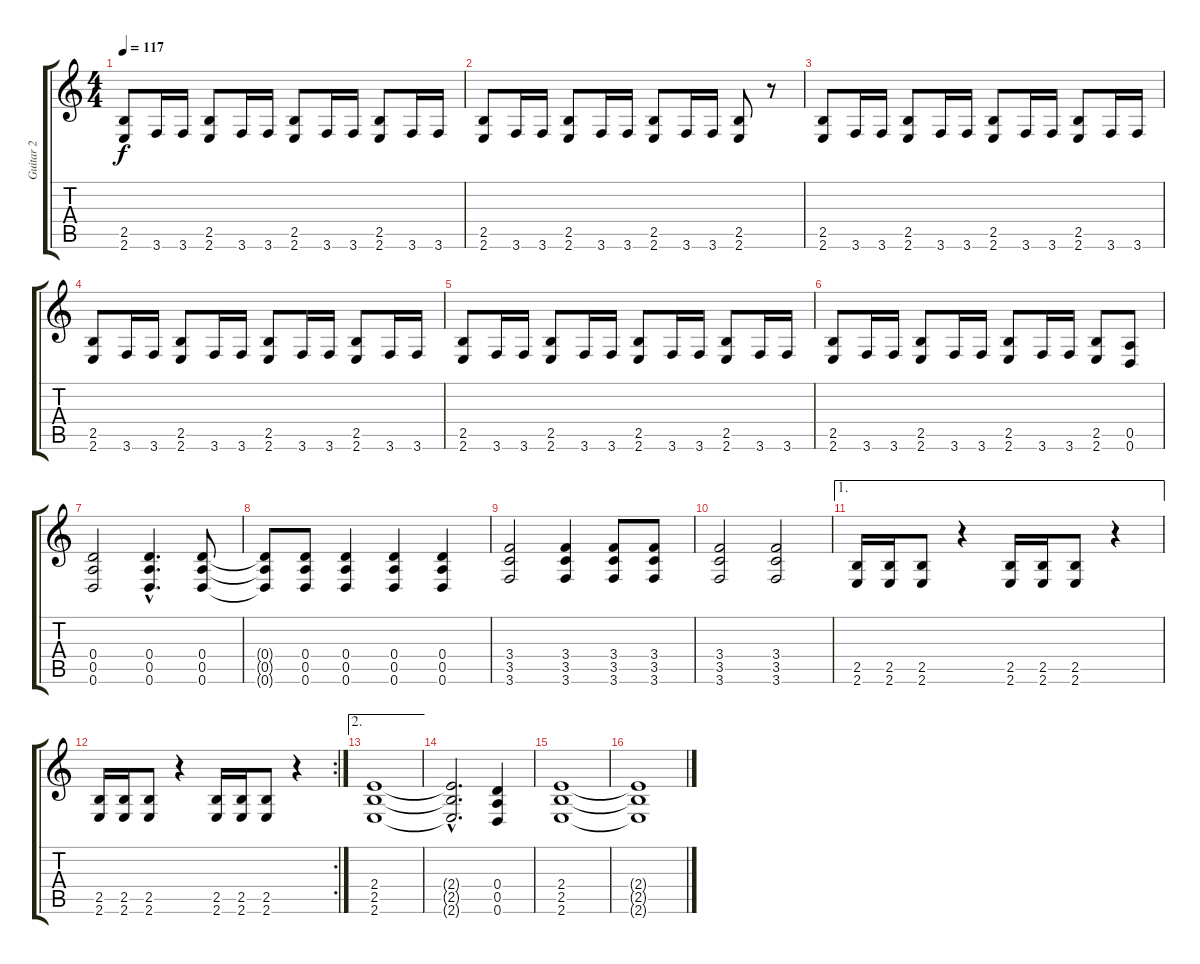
\track ("Guitar 2" "Guitar 2") {instrument distortionguitar}
\staff {score tabs}
\tuning (E4 B3 G3 D3 A2 D2) {hide}
\ts (4 4)
\tempo 117
\clef g2
\ks c
(2.5 2.6).8{dy f} 3.6.16 3.6.16 (2.5 2.6).8 3.6.16 3.6.16 (2.5 2.6).8 3.6.16 3.6.16 (2.5 2.6).8 3.6.16 3.6.16 |
(2.5 2.6).8 3.6.16 3.6.16 (2.5 2.6).8 3.6.16 3.6.16 (2.5 2.6).8 3.6.16 3.6.16 (2.5 2.6).8 r.8 |
(2.5 2.6).8 3.6.16 3.6.16 (2.5 2.6).8 3.6.16 3.6.16 (2.5 2.6).8 3.6.16 3.6.16 (2.5 2.6).8 3.6.16 3.6.16 |
(2.5 2.6).8 3.6.16 3.6.16 (2.5 2.6).8 3.6.16 3.6.16 (2.5 2.6).8 3.6.16 3.6.16 (2.5 2.6).8 3.6.16 3.6.16 |
(2.5 2.6).8 3.6.16 3.6.16 (2.5 2.6).8 3.6.16 3.6.16 (2.5 2.6).8 3.6.16 3.6.16 (2.5 2.6).8 3.6.16 3.6.16 |
(2.5 2.6).8 3.6.16 3.6.16 (2.5 2.6).8 3.6.16 3.6.16 (2.5 2.6).8 3.6.16 3.6.16 (2.5 2.6).8 (0.5 0.6).8 |
(0.4 0.5 0.6).2 (0.4{hac} 0.5{hac} 0.6{hac}).4{d} (0.4 0.5 0.6).8 |
(0.4{t} 0.5{t} 0.6{t}).8 (0.4 0.5 0.6).8 (0.4 0.5 0.6).4 (0.4 0.5 0.6).4 (0.4 0.5 0.6).4 |
(3.4 3.5 3.6).2 (3.4 3.5 3.6).4 (3.4 3.5 3.6).8 (3.4 3.5 3.6).8 |
(3.4 3.5 3.6).2 (3.4 3.5 3.6).2 |
\ae 1
(2.5 2.6).16 (2.5 2.6).16 (2.5 2.6).8 r.4 (2.5 2.6).16 (2.5 2.6).16 (2.5 2.6).8 r.4 |
\rc 2
(2.5 2.6).16 (2.5 2.6).16 (2.5 2.6).8 r.4 (2.5 2.6).16 (2.5 2.6).16 (2.5 2.6).8 r.4 |
\ae 2
(2.4 2.5 2.6).1 |
(2.4{hac t} 2.5{hac t} 2.6{hac t}).2{d} (0.4 0.5 0.6).4 |
(2.4 2.5 2.6).1 |
(2.4{t} 2.5{t} 2.6{t}).1
